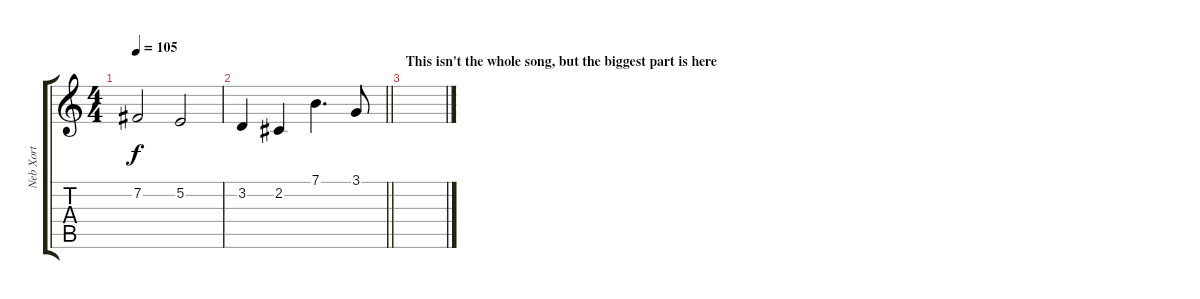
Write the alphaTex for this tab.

\track ("Neb Xort" "Neb Xort") {instrument stringensemble1}
\staff {score tabs}
\tuning (E4 B3 G3 D3 A2 E2) {hide}
\ts (4 4)
\tempo 105
\clef g2
\ks c
7.2.2{dy f} 5.2.2 |
\barLineRight lightlight
3.2.4 2.2.4 7.1.4{d} 3.1.8 |
\section ("" "This isn't the whole song, but the biggest part is here")
